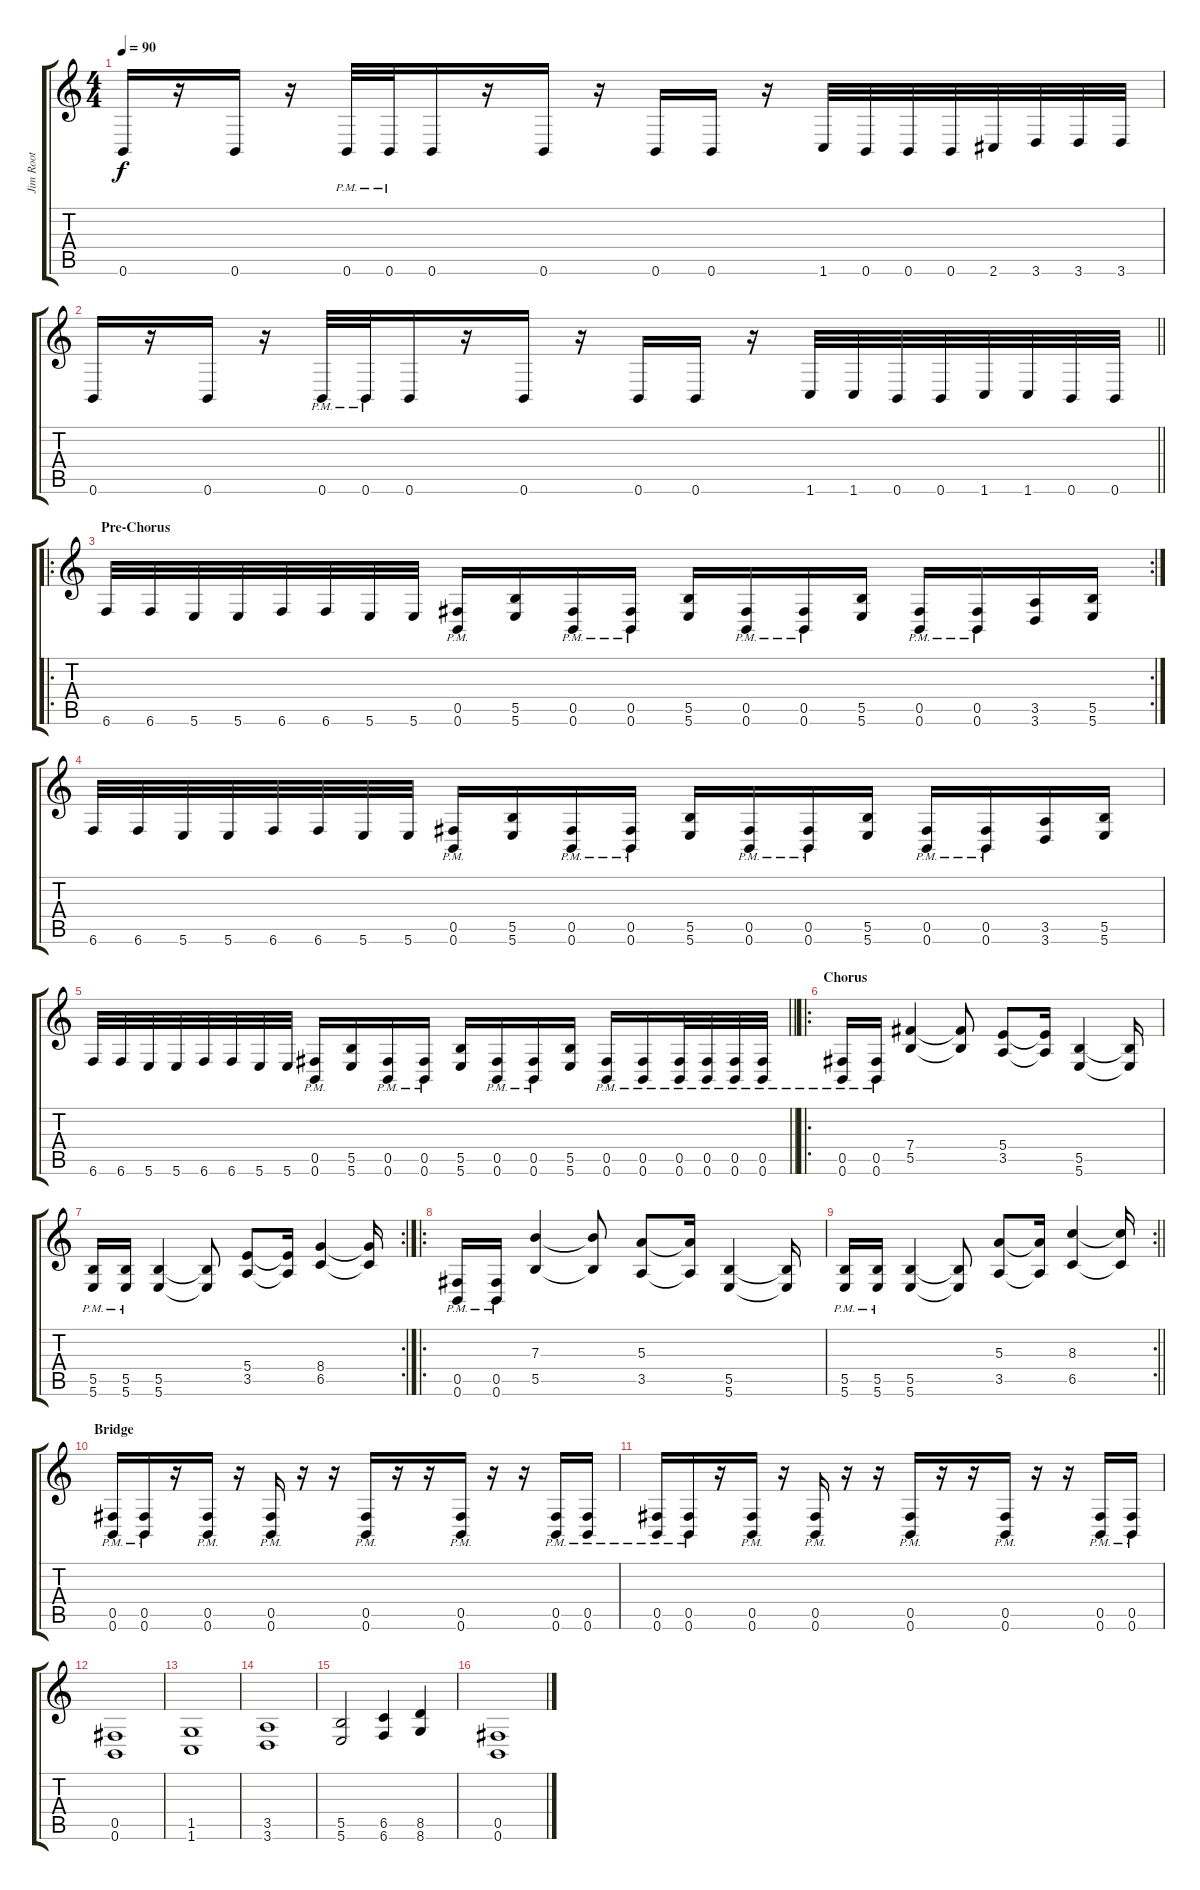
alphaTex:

\track ("Jim Root" "Jim Root") {instrument distortionguitar}
\staff {score tabs}
\tuning (Db4 Ab3 E3 B2 Gb2 B1) {hide}
\ts (4 4)
\tempo 90
\clef g2
\ks c
0.6.16{dy f} r.16 0.6.16 r.16 0.6{pm}.32 0.6{pm}.32 0.6.16 r.16 0.6.16 r.16 0.6.16 0.6.16 r.16 1.6.32 0.6.32 0.6.32 0.6.32 2.6.32 3.6.32 3.6.32 3.6.32 |
\barLineRight lightlight
0.6.16 r.16 0.6.16 r.16 0.6{pm}.32 0.6{pm}.32 0.6.16 r.16 0.6.16 r.16 0.6.16 0.6.16 r.16 1.6.32 1.6.32 0.6.32 0.6.32 1.6.32 1.6.32 0.6.32 0.6.32 |
\ro
\rc 2
\section ("" "Pre-Chorus")
6.6.32 6.6.32 5.6.32 5.6.32 6.6.32 6.6.32 5.6.32 5.6.32 (0.5{pm} 0.6{pm}).16 (5.5 5.6).16 (0.5{pm} 0.6{pm}).16 (0.5{pm} 0.6{pm}).16 (5.5 5.6).16 (0.5{pm} 0.6{pm}).16 (0.5{pm} 0.6{pm}).16 (5.5 5.6).16 (0.5{pm} 0.6{pm}).16 (0.5{pm} 0.6{pm}).16 (3.5 3.6).16 (5.5 5.6).16 |
6.6.32 6.6.32 5.6.32 5.6.32 6.6.32 6.6.32 5.6.32 5.6.32 (0.5{pm} 0.6{pm}).16 (5.5 5.6).16 (0.5{pm} 0.6{pm}).16 (0.5{pm} 0.6{pm}).16 (5.5 5.6).16 (0.5{pm} 0.6{pm}).16 (0.5{pm} 0.6{pm}).16 (5.5 5.6).16 (0.5{pm} 0.6{pm}).16 (0.5{pm} 0.6{pm}).16 (3.5 3.6).16 (5.5 5.6).16 |
\barLineRight lightlight
6.6.32 6.6.32 5.6.32 5.6.32 6.6.32 6.6.32 5.6.32 5.6.32 (0.5{pm} 0.6{pm}).16 (5.5 5.6).16 (0.5{pm} 0.6{pm}).16 (0.5{pm} 0.6{pm}).16 (5.5 5.6).16 (0.5{pm} 0.6{pm}).16 (0.5{pm} 0.6{pm}).16 (5.5 5.6).16 (0.5{pm} 0.6{pm}).16 (0.5{pm} 0.6{pm}).16 (0.5{pm} 0.6{pm}).32 (0.5{pm} 0.6{pm}).32 (0.5{pm} 0.6{pm}).32 (0.5{pm} 0.6{pm}).32 |
\ro
\section ("" "Chorus")
(0.5{pm} 0.6{pm}).16 (0.5{pm} 0.6{pm}).16 (7.4 5.5).4 (7.4{t} 5.5{t}).8 (5.4 3.5).8 (5.4{t} 3.5{t}).16 (5.5 5.6).4 (5.5{t} 5.6{t}).16 |
\rc 2
(5.5{pm} 5.6{pm}).16 (5.5{pm} 5.6{pm}).16 (5.5 5.6).4 (5.5{t} 5.6{t}).8 (5.4 3.5).8 (5.4{t} 3.5{t}).16 (8.4 6.5).4 (8.4{t} 6.5{t}).16 |
\ro
(0.5{pm} 0.6{pm}).16 (0.5{pm} 0.6{pm}).16 (7.3 5.5).4 (7.3{t} 5.5{t}).8 (5.3 3.5).8 (5.3{t} 3.5{t}).16 (5.5 5.6).4 (5.5{t} 5.6{t}).16 |
\rc 2
\barLineRight lightlight
(5.5{pm} 5.6{pm}).16 (5.5{pm} 5.6{pm}).16 (5.5 5.6).4 (5.5{t} 5.6{t}).8 (5.3 3.5).8 (5.3{t} 3.5{t}).16 (8.3 6.5).4 (8.3{t} 6.5{t}).16 |
\section ("" "Bridge")
(0.5{pm} 0.6{pm}).16 (0.5{pm} 0.6{pm}).16 r.16 (0.5{pm} 0.6{pm}).16 r.16 (0.5{pm} 0.6{pm}).16 r.16 r.16 (0.5{pm} 0.6{pm}).16 r.16 r.16 (0.5{pm} 0.6{pm}).16 r.16 r.16 (0.5{pm} 0.6{pm}).16 (0.5{pm} 0.6{pm}).16 |
(0.5{pm} 0.6{pm}).16 (0.5{pm} 0.6{pm}).16 r.16 (0.5{pm} 0.6{pm}).16 r.16 (0.5{pm} 0.6{pm}).16 r.16 r.16 (0.5{pm} 0.6{pm}).16 r.16 r.16 (0.5{pm} 0.6{pm}).16 r.16 r.16 (0.5{pm} 0.6{pm}).16 (0.5{pm} 0.6{pm}).16 |
(0.5 0.6).1 |
(1.5 1.6).1 |
(3.5 3.6).1 |
(5.5 5.6).2 (6.5 6.6).4 (8.5 8.6).4 |
(0.5 0.6).1
